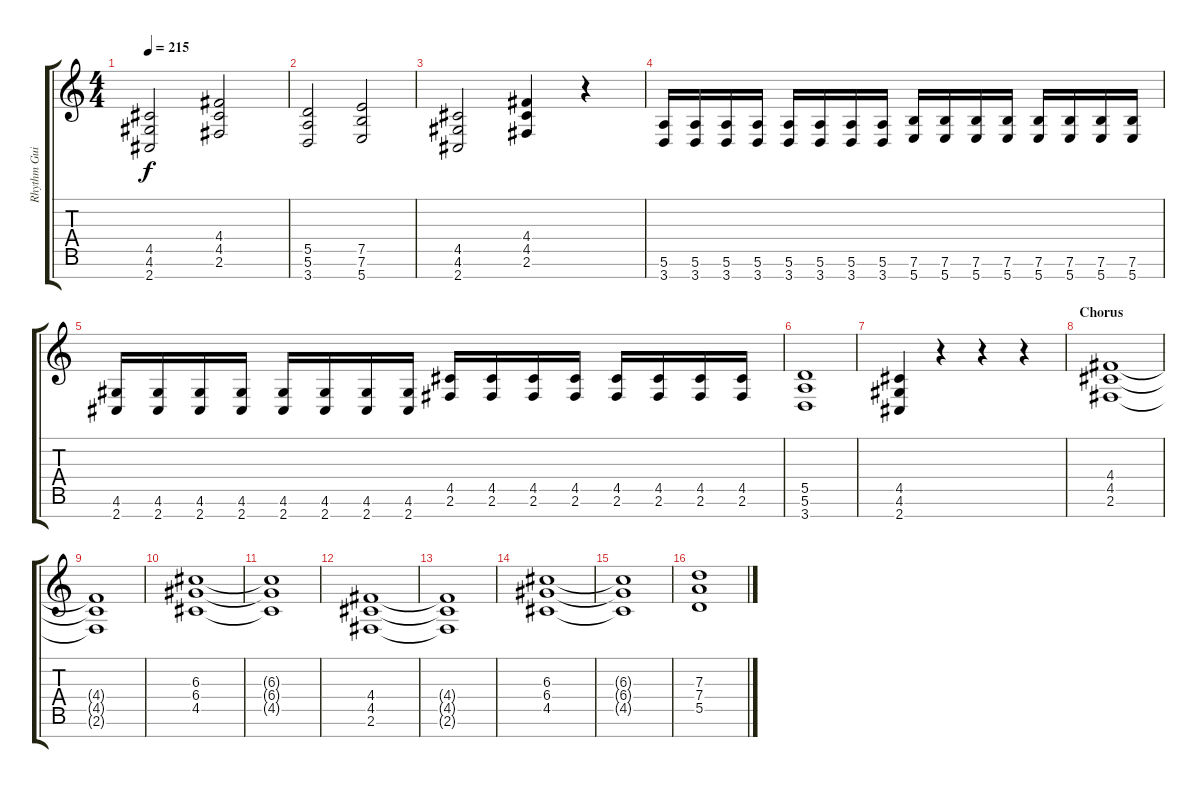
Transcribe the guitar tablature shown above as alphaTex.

\track ("Rhythm Guitar 2" "Rhythm Gui") {instrument overdrivenguitar}
\staff {score tabs}
\tuning (E4 B3 G3 D3 A2 E2 B1) {hide}
\ts (4 4)
\tempo 215
\clef g2
\ks c
(4.5 4.6 2.7).2{dy f} (4.4 4.5 2.6).2 |
(5.5 5.6 3.7).2 (7.5 7.6 5.7).2 |
(4.5 4.6 2.7).2 (4.4 4.5 2.6).4 r.4 |
(5.6 3.7).16 (5.6 3.7).16 (5.6 3.7).16 (5.6 3.7).16 (5.6 3.7).16 (5.6 3.7).16 (5.6 3.7).16 (5.6 3.7).16 (7.6 5.7).16 (7.6 5.7).16 (7.6 5.7).16 (7.6 5.7).16 (7.6 5.7).16 (7.6 5.7).16 (7.6 5.7).16 (7.6 5.7).16 |
(4.6 2.7).16 (4.6 2.7).16 (4.6 2.7).16 (4.6 2.7).16 (4.6 2.7).16 (4.6 2.7).16 (4.6 2.7).16 (4.6 2.7).16 (4.5 2.6).16 (4.5 2.6).16 (4.5 2.6).16 (4.5 2.6).16 (4.5 2.6).16 (4.5 2.6).16 (4.5 2.6).16 (4.5 2.6).16 |
(5.5 5.6 3.7).1 |
(4.5 4.6 2.7).4 r.4 r.4 r.4 |
\section ("" "Chorus")
(4.4 4.5 2.6).1 |
(4.4{t} 4.5{t} 2.6{t}).1 |
(6.3 6.4 4.5).1 |
(6.3{t} 6.4{t} 4.5{t}).1 |
(4.4 4.5 2.6).1 |
(4.4{t} 4.5{t} 2.6{t}).1 |
(6.3 6.4 4.5).1 |
(6.3{t} 6.4{t} 4.5{t}).1 |
(7.3 7.4 5.5).1
